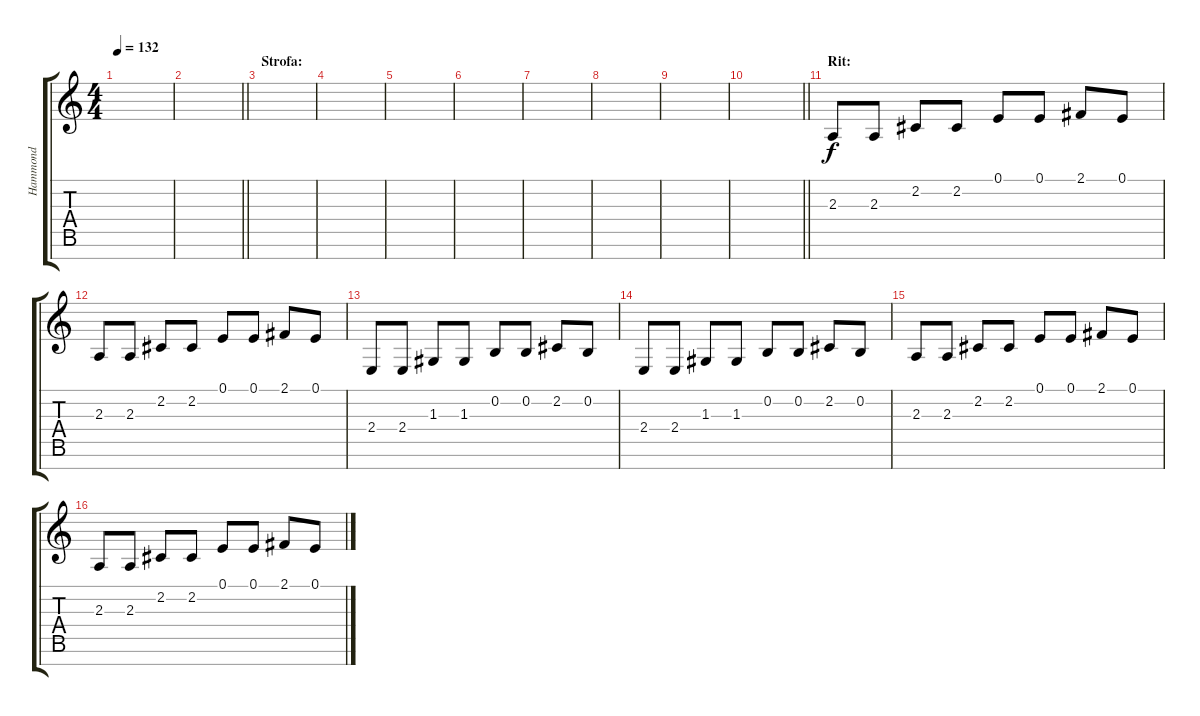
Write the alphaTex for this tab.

\track ("Hammond" "Hammond") {instrument drawbarorgan}
\staff {score tabs}
\tuning (E4 B3 G3 D3 A2 E2 B1) {hide}
\ts (4 4)
\tempo 132
\clef g2
\ks c
|
\barLineRight lightlight
|
\section ("" "Strofa:")
|
|
|
|
|
|
|
\barLineRight lightlight
|
\section ("" "Rit:")
2.3.8{instrument honkytonkpiano} 2.3.8 2.2.8 2.2.8 0.1.8 0.1.8 2.1.8 0.1.8 |
2.3.8 2.3.8 2.2.8 2.2.8 0.1.8 0.1.8 2.1.8 0.1.8 |
2.4.8 2.4.8 1.3.8 1.3.8 0.2.8 0.2.8 2.2.8 0.2.8 |
2.4.8 2.4.8 1.3.8 1.3.8 0.2.8 0.2.8 2.2.8 0.2.8 |
2.3.8 2.3.8 2.2.8 2.2.8 0.1.8 0.1.8 2.1.8 0.1.8 |
2.3.8 2.3.8 2.2.8 2.2.8 0.1.8 0.1.8 2.1.8 0.1.8
